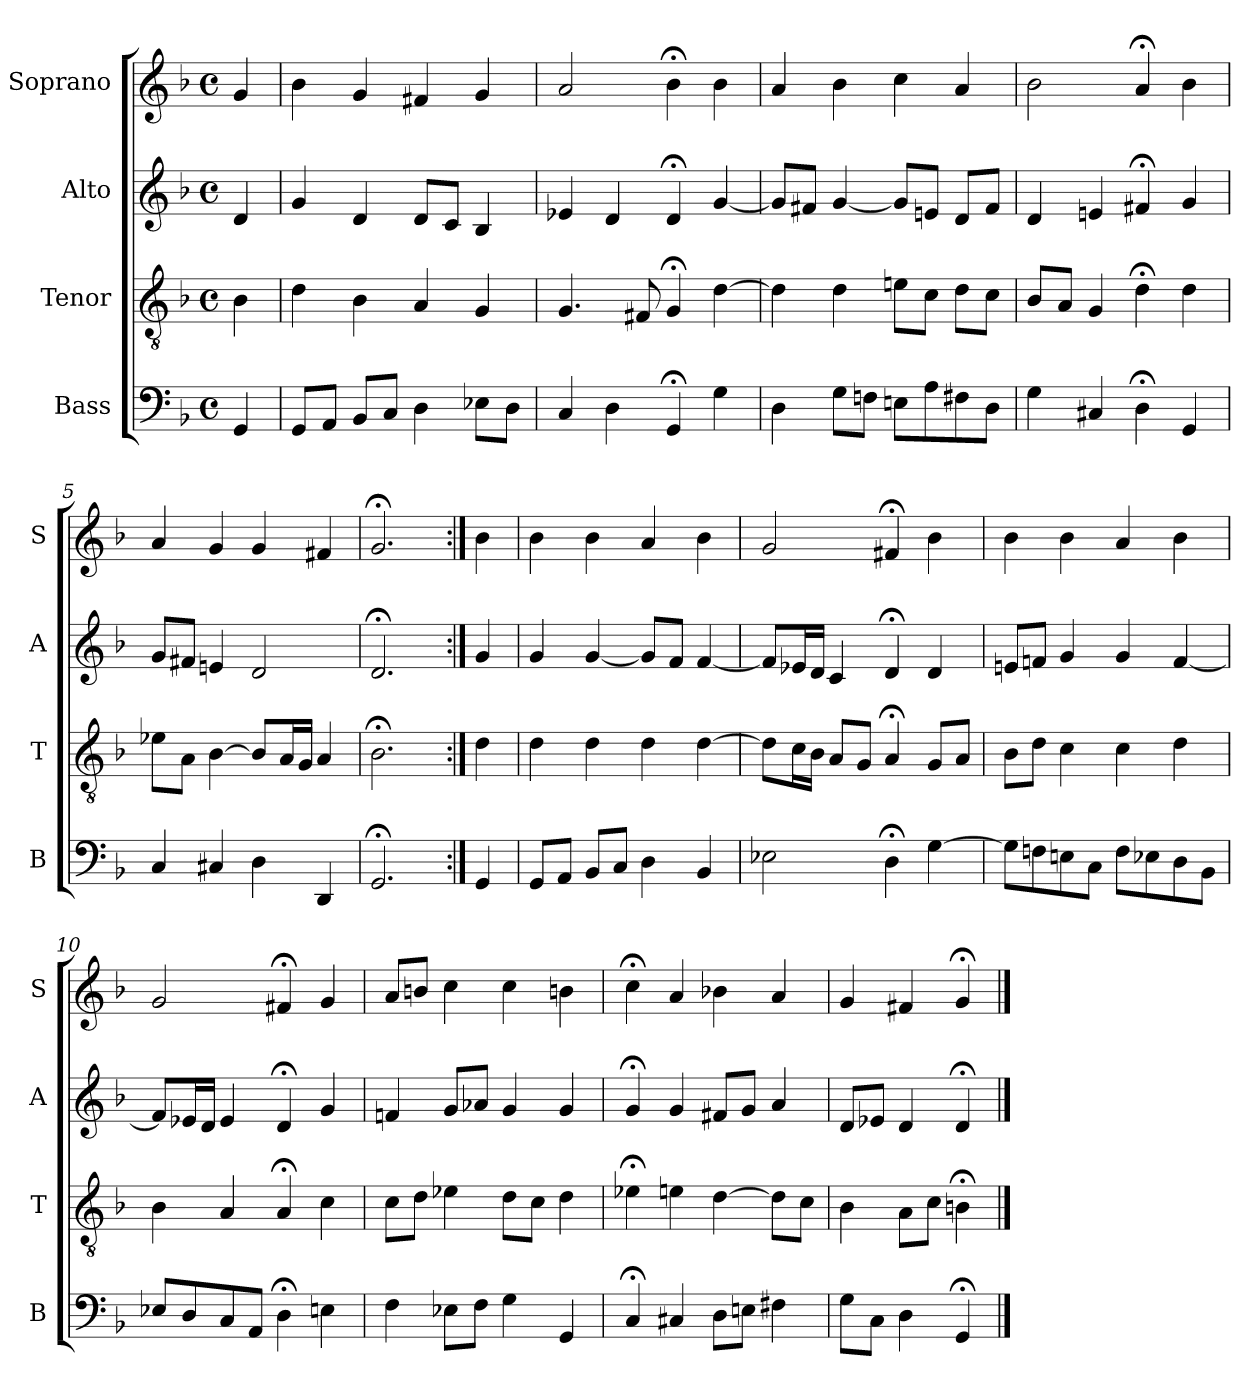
**kern	**kern	**kern	**kern
*part4	*part3	*part2	*part1
*staff4	*staff3	*staff2	*staff1
*I"Bass	*I"Tenor	*I"Alto	*I"Soprano
*I'B	*I'T	*I'A	*I'S
*clefF4	*clefGv2	*clefG2	*clefG2
*k[b-]	*k[b-]	*k[b-]	*k[b-]
*G:dor	*G:dor	*G:dor	*G:dor
*M4/4	*M4/4	*M4/4	*M4/4
*met(c)	*met(c)	*met(c)	*met(c)
*MM100	*MM100	*MM100	*MM100
=	=	=	=
4GG	4B-	4d	4g
=1	=1	=1	=1
8GGL	4d	4g	4b-
8AAJ	.	.	.
8BB-L	4B-	4d	4g
8CJ	.	.	.
4D	4A	8dL	4f#X
.	.	8cJ	.
8E-XL	4G	4B-	4g
8DJ	.	.	.
=2	=2	=2	=2
4C	4.G	4e-X	2a
4D	.	4d	.
.	8F#X	.	.
4GG;<	4G;<	4d;<	4b-;<
4G	[4d	[4g	4b-
=3	=3	=3	=3
4D	4d]	8gL]	4a
.	.	8f#XJ	.
8GL	4d	[4g	4b-
8FnJ	.	.	.
8EnL	8enL	8gL]	4cc
8A	8cJ	8enJ	.
8F#X	8dL	8dL	4a
8DJ	8cJ	8f#J	.
=4	=4	=4	=4
4G	8B-L	4d	2b-
.	8AJ	.	.
4C#X	4G	4en	.
4D;<	4d;<	4f#X;<	4a;<
4GG	4d	4g	4b-
=5	=5	=5	=5
4C	8e-XL	8gL	4a
.	8AJ	8f#XJ	.
4C#X	[4B-	4en	4g
4D	8B-L]	2d	4g
.	16AL	.	.
.	16GJJ	.	.
4DD	4A	.	4f#X
=6	=6	=6	=6
2.GG;<	2.B-;<	2.d;<	2.g;<
=:|!	=:|!	=:|!	=:|!
4GG	4d	4g	4b-
=7	=7	=7	=7
8GGL	4d	4g	4b-
8AAJ	.	.	.
8BB-L	4d	[4g	4b-
8CJ	.	.	.
4D	4d	8gL]	4a
.	.	8fJ	.
4BB-	[4d	[4f	4b-
=8	=8	=8	=8
2E-X	8dL]	8fL]	2g
.	16cL	16e-XL	.
.	16B-JJ	16dJJ	.
.	8AL	4c	.
.	8GJ	.	.
4D;<	4A;<	4d;<	4f#X;<
[4G	8GL	4d	4b-
.	8AJ	.	.
=9	=9	=9	=9
8GL]	8B-L	8enL	4b-
8Fn	8dJ	8fnJ	.
8En	4c	4g	4b-
8CJ	.	.	.
8FL	4c	4g	4a
8E-X	.	.	.
8D	4d	[4f	4b-
8BB-J	.	.	.
=10	=10	=10	=10
8E-XL	4B-	8fL]	2g
8D	.	16e-XL	.
.	.	16dJJ	.
8C	4A	4e-	.
8AAJ	.	.	.
4D;<	4A;<	4d;<i	4f#X;<i
4En	4c	4gi	4gi
=11	=11	=11	=11
4F	8cL	4fn	8aL
.	8dJ	.	8bnJ
8E-XL	4e-X	8gL	4cc
8FJ	.	8a-XJ	.
4G	8dL	4g	4cc
.	8cJ	.	.
4GG	4d	4g	4bn
=12	=12	=12	=12
4C;<	4e-X;<	4g;<	4cc;<
4C#X	4en	4g	4a
8DL	[4d	8f#XL	4b-X
8EnJ	.	8gJ	.
4F#X	8dL]	4a	4a
.	8cJ	.	.
=13	=13	=13	=13
8GL	4B-	8dL	4g
8CJ	.	8e-XJ	.
4D	8AL	4d	4f#X
.	8cJ	.	.
4GG;<	4Bn;<	4d;<	4g;<
==	==	==	==
*-	*-	*-	*-
